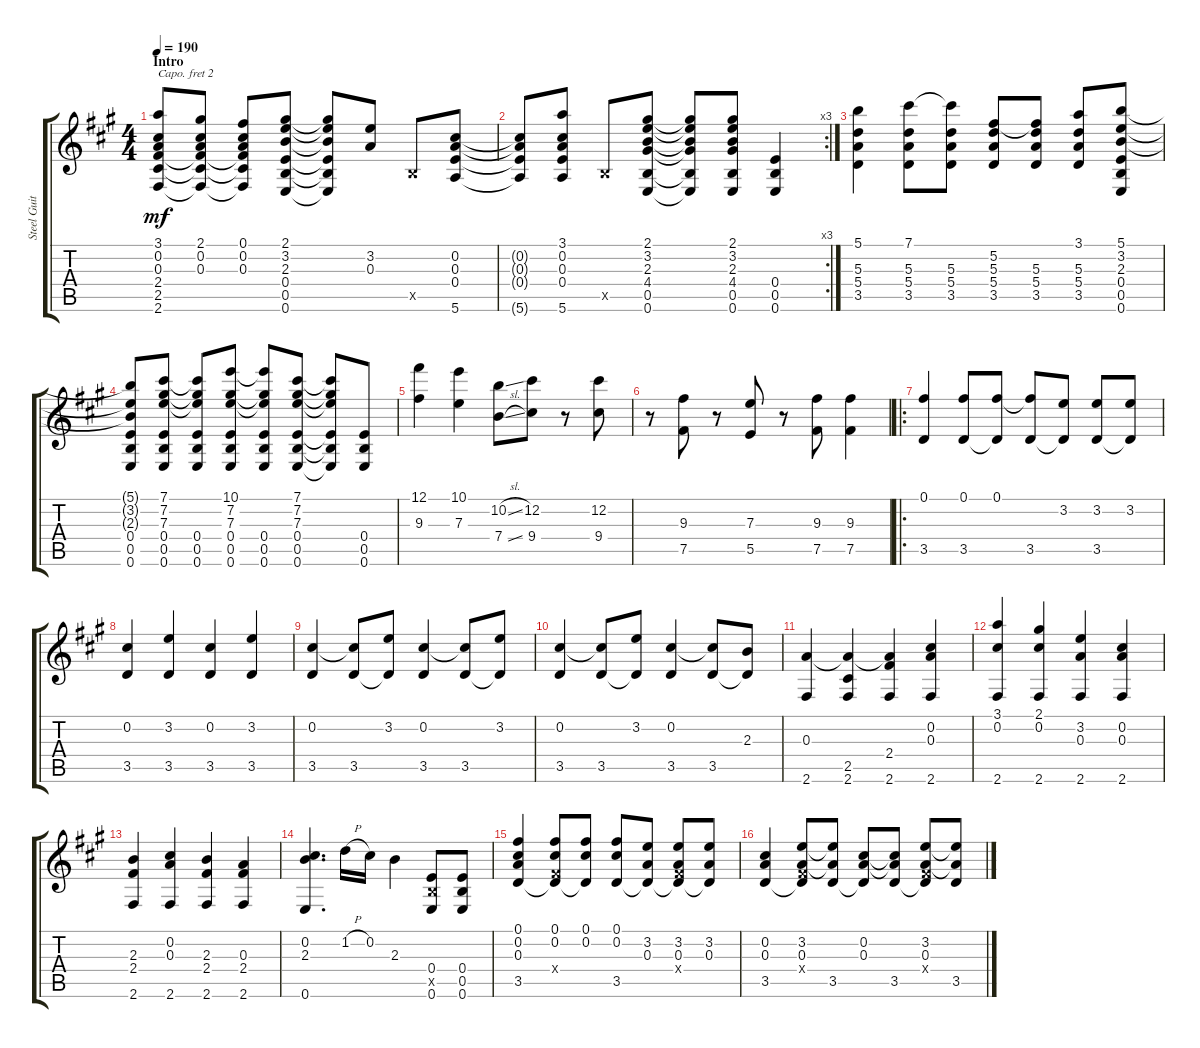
\track ("Steel Guitar" "Steel Guit") {instrument acousticguitarsteel}
\staff {score tabs}
\capo 2
\tuning (E4 B3 G3 D3 A2 D2) {hide}
\ts (4 4)
\section ("" "Intro")
\tempo 190
\clef g2
\ks f#minor
(3.1 0.2 0.3 2.4 2.5 2.6).8{dy mf instrument acousticguitarsteel} (2.1 0.2 0.3 2.4{t} 2.5{t} 2.6{t}).8 (0.1 0.2 0.3 2.4{t} 2.5{t} 2.6{t}).8 (2.1 3.2 2.3 0.4 0.5 0.6).8 (2.1{t} 3.2{t} 2.3{t} 0.4{t} 0.5{t} 0.6{t}).8 (3.2 0.3).8 0.5{x}.8 (0.2 0.3 0.4 5.6).8 |
\rc 3
(0.2{t} 0.3{t} 0.4{t} 5.6{t}).8 (3.1 0.2 0.3 0.4 5.6).8 0.5{x}.8 (2.1 3.2 2.3 4.4 0.5 0.6).8 (2.1{t} 3.2{t} 2.3{t} 4.4{t} 0.5{t} 0.6{t}).8 (2.1 3.2 2.3 4.4 0.5 0.6).8 (0.4 0.5 0.6).4 |
(5.1 5.3 5.4 3.5).4 (7.1 5.3 5.4 3.5).8 (7.1{t} 5.3 5.4 3.5).8 (5.2 5.3 5.4 3.5).8 (5.2{t} 5.3 5.4 3.5).8 (3.1 5.3 5.4 3.5).8 (5.1 3.2 2.3 0.4 0.5 0.6).8 |
(5.1{t} 3.2{t} 2.3{t} 0.4 0.5 0.6).8 (7.1 7.2 7.3 0.4 0.5 0.6).8 (7.1{t} 7.2{t} 7.3{t} 0.4 0.5 0.6).8 (10.1 7.2 7.3 0.4 0.5 0.6).8 (10.1{t} 7.2{t} 7.3{t} 0.4 0.5 0.6).8 (7.1 7.2 7.3 0.4 0.5 0.6).8 (7.1{t} 7.2{t} 7.3{t} 0.4{t} 0.5{t} 0.6{t}).8 (0.4 0.5 0.6).8 |
(12.1 9.3).4 (10.1 7.3).4 (10.2{sl} 7.4{sl}).8 (12.2 9.4).8 r.8 (12.2 9.4).8 |
r.8 (9.3 7.5).8 r.8 (7.3 5.5).8 r.8 (9.3 7.5).8 (9.3 7.5).4 |
\ro
\section ("" "")
(0.1 3.5).4 (0.1 3.5).8 (0.1 3.5{t}).8 (0.1{t} 3.5).8 (3.2 3.5{t}).8 (3.2 3.5).8 (3.2 3.5{t}).8 |
(0.2 3.5).4 (3.2 3.5).4 (0.2 3.5).4 (3.2 3.5).4 |
(0.2 3.5).4 (0.2{t} 3.5).8 (3.2 3.5{t}).8 (0.2 3.5).4 (0.2{t} 3.5).8 (3.2 3.5{t}).8 |
(0.2 3.5).4 (0.2{t} 3.5).8 (3.2 3.5{t}).8 (0.2 3.5).4 (0.2{t} 3.5).8 (2.3 3.5{t}).8 |
(0.3 2.6).4 (0.3{t} 2.5 2.6).4 (0.3{t} 2.4 2.6).4 (0.2 0.3 2.6).4 |
(3.1 0.2 2.6).4 (2.1 0.2 2.6).4 (3.2 0.3 2.6).4 (0.2 0.3 2.6).4 |
(2.3 2.4 2.6).4 (0.2 0.3 2.6).4 (2.3 2.4 2.6).4 (0.3 2.4 2.6).4 |
(0.2 2.3 0.6).4{d} 1.2{h}.16 0.2.16 2.3.4 (0.4 0.5{x} 0.6).8 (0.4 0.5 0.6).8 |
(0.1 0.2 0.3 3.5).4 (0.1 0.2 2.4{x} 3.5{t}).8 (0.1 0.2 3.5{t}).8 (0.1 0.2 3.5).8 (3.2 0.3 3.5{t}).8 (3.2 0.3 2.4{x} 3.5{t}).8 (3.2 0.3 3.5{t}).8 |
(0.2 0.3 3.5).4 (3.2 0.3 2.4{x} 3.5{t}).8 (3.2{t} 0.3{t} 3.5).8 (0.2 0.3 3.5{t}).8 (0.2{t} 0.3{t} 3.5).8 (3.2 0.3 2.4{x} 3.5{t}).8 (3.2{t} 0.3{t} 3.5).8
